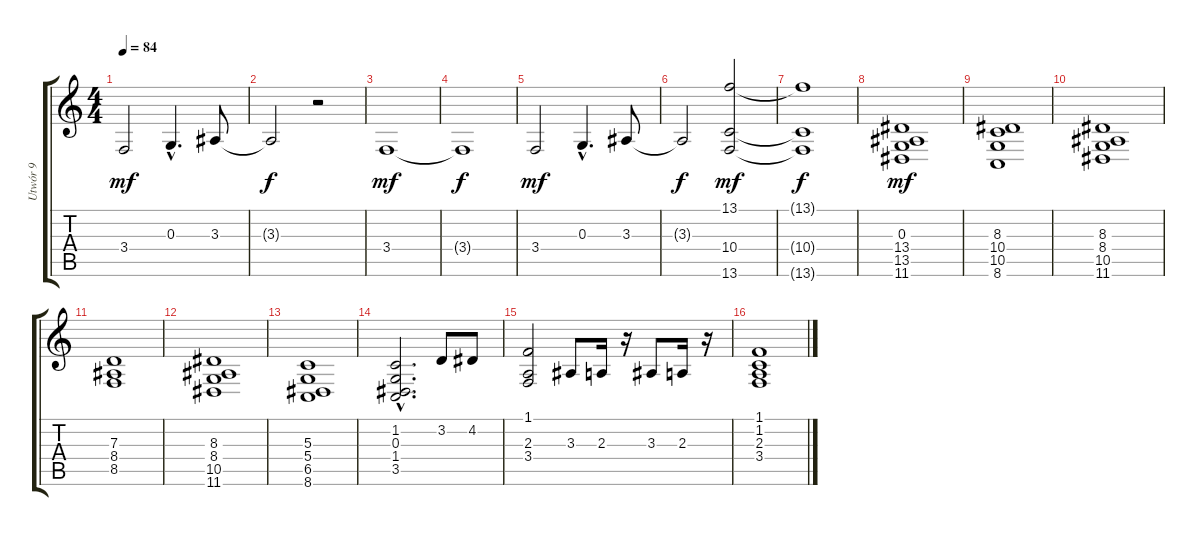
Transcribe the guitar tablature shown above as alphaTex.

\track ("Utwór 9" "Utwór 9") {instrument stringensemble1}
\staff {score tabs}
\tuning (E4 B3 G3 D3 A2 E2) {hide}
\ts (4 4)
\tempo 84
\clef g2
\ks c
3.4.2{dy mf} 0.3{hac}.4{d} 3.3.8 |
3.3{t}.2{dy f} r.2 |
3.4.1{dy mf} |
3.4{t}.1{dy f} |
3.4.2{dy mf} 0.3{hac}.4{d} 3.3.8 |
3.3{t}.2{dy f} (13.1 10.4 13.6).2{dy mf} |
(13.1{t} 10.4{t} 13.6{t}).1{dy f} |
(0.3 13.4 13.5 11.6).1{dy mf} |
(8.3 10.4 10.5 8.6).1 |
(8.3 8.4 10.5 11.6).1 |
(7.3 8.4 8.5).1 |
(8.3 8.4 10.5 11.6).1 |
(5.3 5.4 6.5 8.6).1 |
(1.2{hac} 0.3{hac} 1.4{hac} 3.5{hac}).2{d} 3.2.8 4.2.8 |
(1.1 2.3 3.4).2 3.3.8 2.3.16 r.16 3.3.8 2.3.16 r.16 |
(1.1 1.2 2.3 3.4).1
